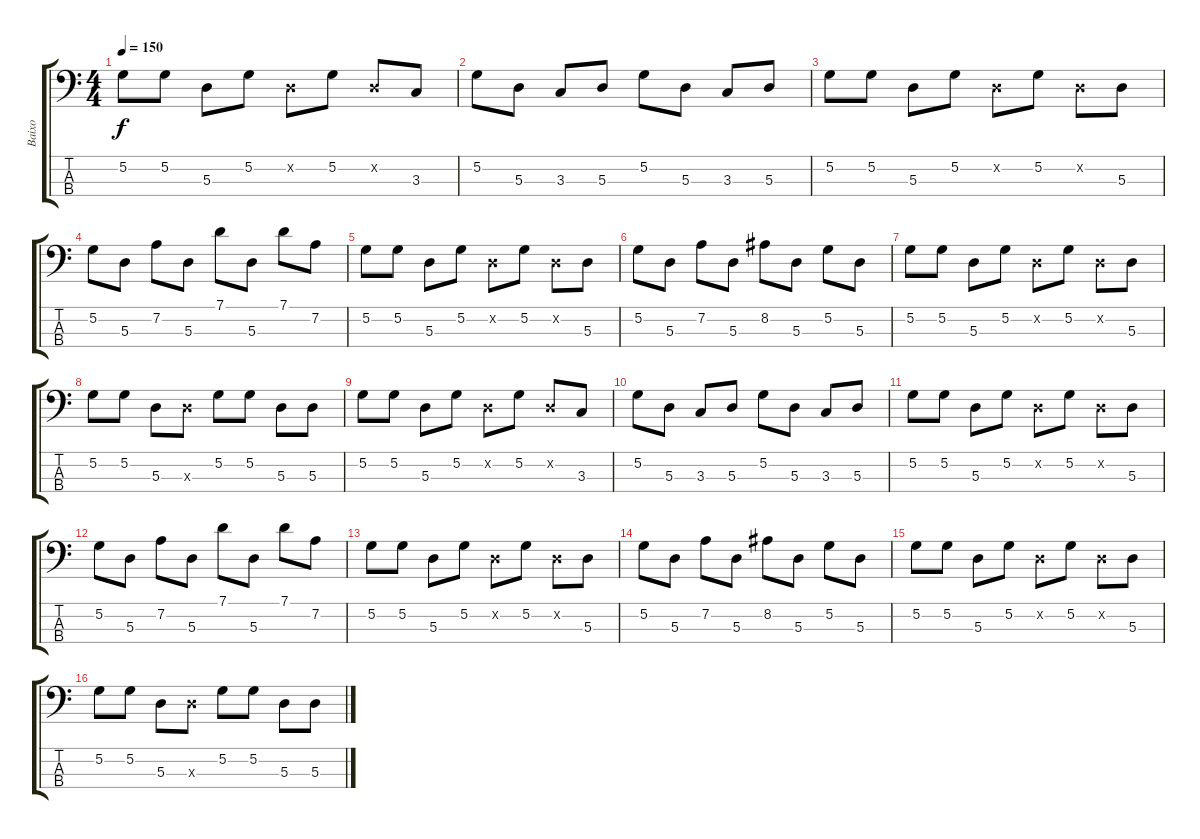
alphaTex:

\track ("Baixo" "Baixo") {instrument electricbassfinger}
\staff {score tabs}
\tuning (G2 D2 A1 D1) {hide}
\ts (4 4)
\tempo 150
\clef f4
\ks c
5.2.8{dy f} 5.2.8 5.3.8 5.2.8 0.2{x}.8 5.2.8 0.2{x}.8 3.3.8 |
5.2.8 5.3.8 3.3.8 5.3.8 5.2.8 5.3.8 3.3.8 5.3.8 |
5.2.8 5.2.8 5.3.8 5.2.8 0.2{x}.8 5.2.8 0.2{x}.8 5.3.8 |
5.2.8 5.3.8 7.2.8 5.3.8 7.1.8 5.3.8 7.1.8 7.2.8 |
5.2.8 5.2.8 5.3.8 5.2.8 0.2{x}.8 5.2.8 0.2{x}.8 5.3.8 |
5.2.8 5.3.8 7.2.8 5.3.8 8.2.8 5.3.8 5.2.8 5.3.8 |
5.2.8{instrument electricbassfinger} 5.2.8 5.3.8 5.2.8 0.2{x}.8 5.2.8 0.2{x}.8 5.3.8 |
5.2.8 5.2.8 5.3.8 5.3{x}.8 5.2.8 5.2.8 5.3.8 5.3.8 |
5.2.8 5.2.8 5.3.8 5.2.8 0.2{x}.8 5.2.8 0.2{x}.8 3.3.8 |
5.2.8 5.3.8 3.3.8 5.3.8 5.2.8 5.3.8 3.3.8 5.3.8 |
5.2.8 5.2.8 5.3.8 5.2.8 0.2{x}.8 5.2.8 0.2{x}.8 5.3.8 |
5.2.8 5.3.8 7.2.8 5.3.8 7.1.8 5.3.8 7.1.8 7.2.8 |
5.2.8 5.2.8 5.3.8 5.2.8 0.2{x}.8 5.2.8 0.2{x}.8 5.3.8 |
5.2.8 5.3.8 7.2.8 5.3.8 8.2.8 5.3.8 5.2.8 5.3.8 |
5.2.8{instrument electricbassfinger} 5.2.8 5.3.8 5.2.8 0.2{x}.8 5.2.8 0.2{x}.8 5.3.8 |
5.2.8 5.2.8 5.3.8 5.3{x}.8 5.2.8 5.2.8 5.3.8 5.3.8
